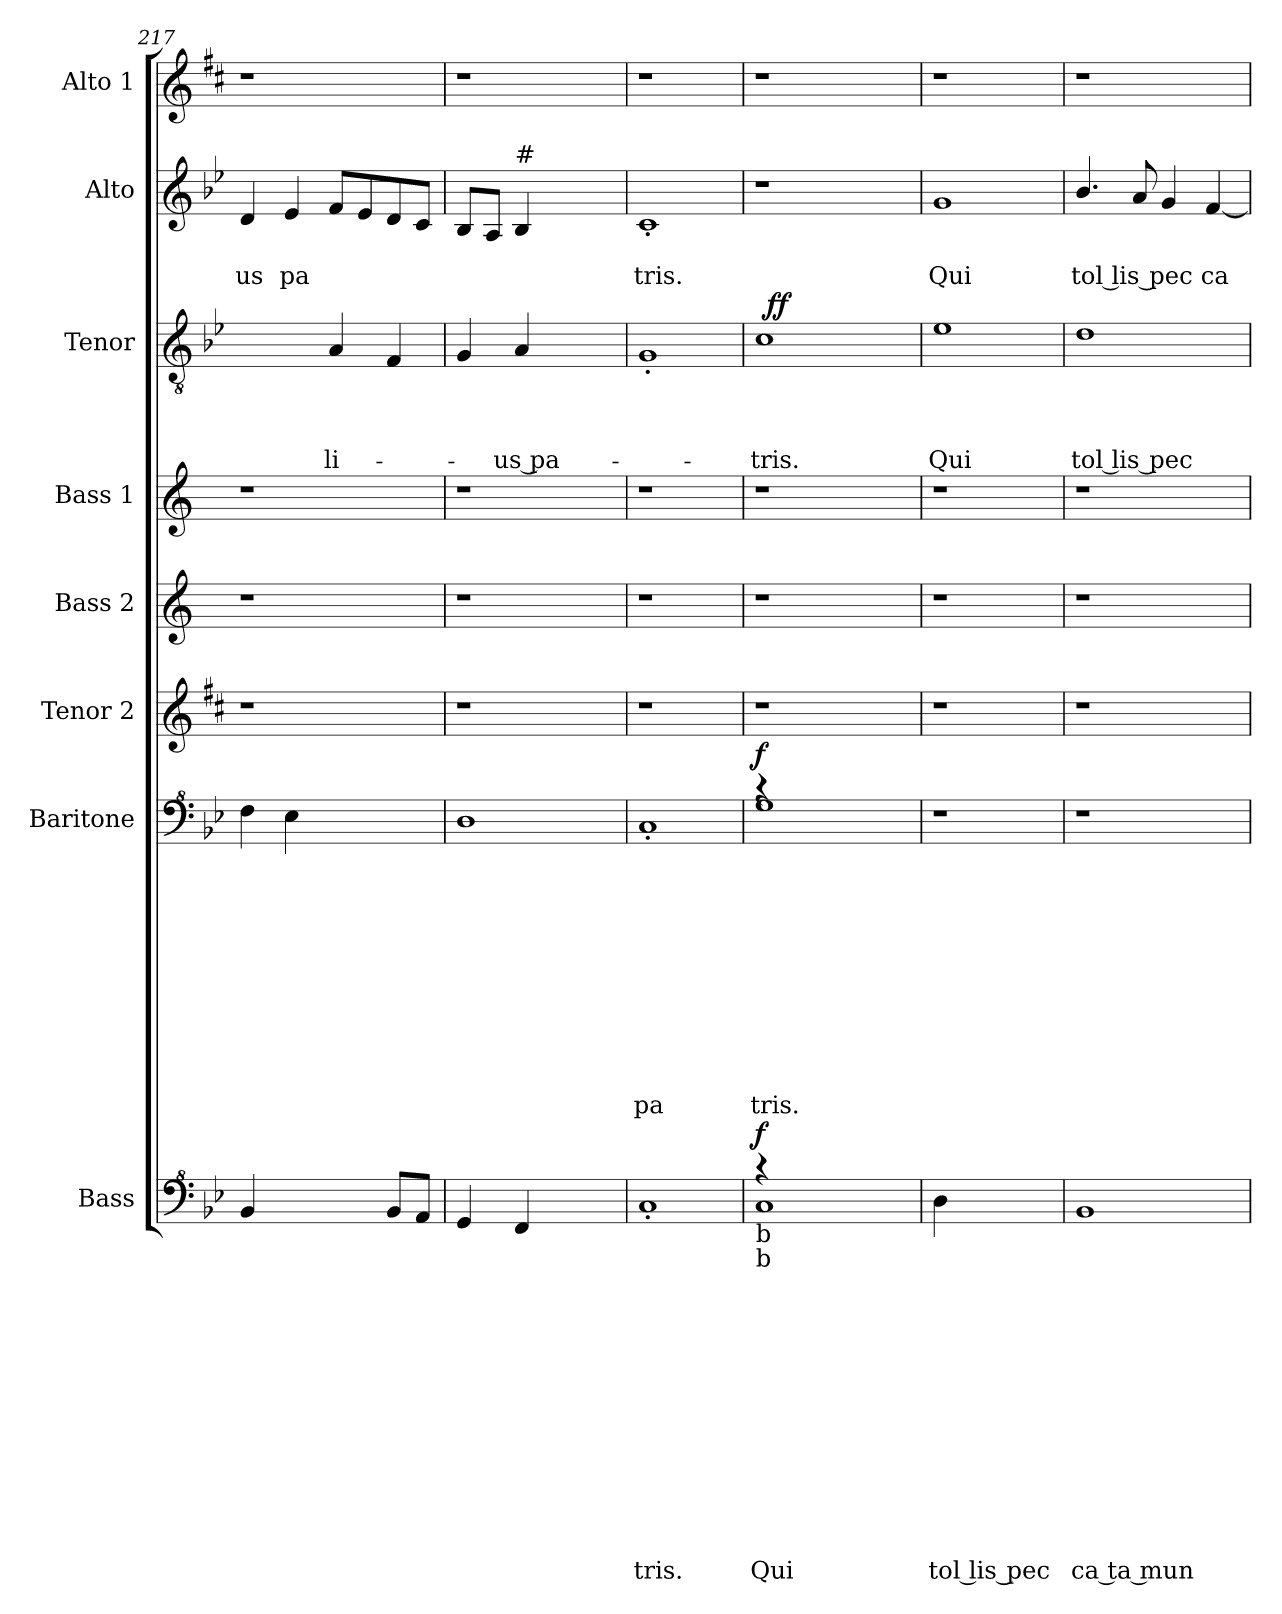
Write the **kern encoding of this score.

**kern	**text	**text	**text	**text	**text	**text	**text	**text	**text	**text	**text	**text	**text	**dynam	**kern	**text	**text	**text	**text	**text	**text	**text	**text	**text	**text	**text	**dynam	**kern	**kern	**kern	**kern	**text	**text	**text	**text	**dynam	**kern	**text	**text	**kern
*part8	*part8	*part8	*part8	*part8	*part8	*part8	*part8	*part8	*part8	*part8	*part8	*part8	*part8	*part8	*part7	*part7	*part7	*part7	*part7	*part7	*part7	*part7	*part7	*part7	*part7	*part7	*part7	*part6	*part5	*part4	*part3	*part3	*part3	*part3	*part3	*part3	*part2	*part2	*part2	*part1
*staff8	*staff8	*staff8	*staff8	*staff8	*staff8	*staff8	*staff8	*staff8	*staff8	*staff8	*staff8	*staff8	*staff8	*staff8	*staff7	*staff7	*staff7	*staff7	*staff7	*staff7	*staff7	*staff7	*staff7	*staff7	*staff7	*staff7	*staff7	*staff6	*staff5	*staff4	*staff3	*staff3	*staff3	*staff3	*staff3	*staff3	*staff2	*staff2	*staff2	*staff1
*I"Bass	*	*	*	*	*	*	*	*	*	*	*	*	*	*	*I"Baritone	*	*	*	*	*	*	*	*	*	*	*	*	*I"Tenor 2	*I"Bass 2	*I"Bass 1	*I"Tenor	*	*	*	*	*	*I"Alto	*	*	*I"Alto 1
*I'B	*	*	*	*	*	*	*	*	*	*	*	*	*	*	*	*	*	*	*	*	*	*	*	*	*	*	*	*I'T2	*I'B2	*I'B1	*I'T	*	*	*	*	*	*I'A	*	*	*I'A1
*clefF^4	*	*	*	*	*	*	*	*	*	*	*	*	*	*	*clefF^4	*	*	*	*	*	*	*	*	*	*	*	*	*clefG2	*clefG2	*clefG2	*clefGv2	*	*	*	*	*	*clefG2	*	*	*clefG2
*	*	*	*	*	*	*	*	*	*	*	*	*	*	*	*	*	*	*	*	*	*	*	*	*	*	*	*	*ITrd1c2	*	*	*ITrd1c2	*	*	*	*	*	*ITrd1c2	*	*	*ITrd1c2
*k[b-e-]	*	*	*	*	*	*	*	*	*	*	*	*	*	*	*k[b-e-]	*	*	*	*	*	*	*	*	*	*	*	*	*k[]	*k[]	*k[]	*k[b-e-a-d-]	*	*	*	*	*	*k[b-e-a-d-]	*	*	*k[]
*B-:	*	*	*	*	*	*	*	*	*	*	*	*	*	*	*B-:	*	*	*	*	*	*	*	*	*	*	*	*	*C:	*C:	*C:	*A-:	*	*	*	*	*	*A-:	*	*	*C:
=217	=217	=217	=217	=217	=217	=217	=217	=217	=217	=217	=217	=217	=217	=217	=217	=217	=217	=217	=217	=217	=217	=217	=217	=217	=217	=217	=217	=217	=217	=217	=217	=217	=217	=217	=217	=217	=217	=217	=217	=217
!	!	!	!	!	!	!	!	!	!	!	!	!	!	!	!	!	!	!	!	!	!	!	!	!	!	!	!	!	!	!	!	!	!	!	!	!	!	!	!LO:LY:b	!
4B-/	.	.	.	.	.	.	.	.	.	.	.	.	.	.	4f\	.	.	.	.	.	.	.	.	.	.	.	.	1r	1r	1r	2ryy	.	.	.	.	.	4c/	.	us	1r
!	!	!	!	!	!	!	!	!	!	!	!	!	!	!	!	!	!	!	!	!	!	!	!	!	!	!	!	!	!	!	!	!	!	!	!	!	!	!	!LO:LY:b	!
2ryy	.	.	.	.	.	.	.	.	.	.	.	.	.	.	4e-\	.	.	.	.	.	.	.	.	.	.	.	.	.	.	.	.	.	.	.	.	.	4d-/	.	pa	.
!	!	!	!	!	!	!	!	!	!	!	!	!	!	!	!	!	!	!	!	!	!	!	!	!	!	!	!	!	!	!	!	!	!	!	!LO:LY:b:rj	!	!	!	!	!
.	.	.	.	.	.	.	.	.	.	.	.	.	.	.	2ryy	.	.	.	.	.	.	.	.	.	.	.	.	.	.	.	4G/	.	.	.	-li-	.	8e-/L	.	.	.
.	.	.	.	.	.	.	.	.	.	.	.	.	.	.	.	.	.	.	.	.	.	.	.	.	.	.	.	.	.	.	.	.	.	.	.	.	8d-/	.	.	.
8B-/L	.	.	.	.	.	.	.	.	.	.	.	.	.	.	.	.	.	.	.	.	.	.	.	.	.	.	.	.	.	.	4E-/	.	.	.	.	.	8c/	.	.	.
8A/J	.	.	.	.	.	.	.	.	.	.	.	.	.	.	.	.	.	.	.	.	.	.	.	.	.	.	.	.	.	.	.	.	.	.	.	.	8B-/J	.	.	.
=218	=218	=218	=218	=218	=218	=218	=218	=218	=218	=218	=218	=218	=218	=218	=218	=218	=218	=218	=218	=218	=218	=218	=218	=218	=218	=218	=218	=218	=218	=218	=218	=218	=218	=218	=218	=218	=218	=218	=218	=218
4G/	.	.	.	.	.	.	.	.	.	.	.	.	.	.	1d	.	.	.	.	.	.	.	.	.	.	.	.	1r	1r	1r	4F/	.	.	.	.	.	8A-/L	.	.	1r
.	.	.	.	.	.	.	.	.	.	.	.	.	.	.	.	.	.	.	.	.	.	.	.	.	.	.	.	.	.	.	.	.	.	.	.	.	8G/J	.	.	.
!	!	!	!	!	!	!	!	!	!	!	!	!	!	!	!	!	!	!	!	!	!	!	!	!	!	!	!	!	!	!	!	!	!	!	!	!	!LO:TX:a:t=#	!	!	!
!	!	!	!	!	!	!	!	!	!	!	!	!	!	!	!	!	!	!	!	!	!	!	!	!	!	!	!	!	!	!	!	!	!	!	!LO:LY:b	!	!	!	!	!
4F/	.	.	.	.	.	.	.	.	.	.	.	.	.	.	.	.	.	.	.	.	.	.	.	.	.	.	.	.	.	.	4G/	.	.	.	-us pa-	.	4A-/	.	.	.
2ryy	.	.	.	.	.	.	.	.	.	.	.	.	.	.	.	.	.	.	.	.	.	.	.	.	.	.	.	.	.	.	2ryy	.	.	.	.	.	2ryy	.	.	.
=219	=219	=219	=219	=219	=219	=219	=219	=219	=219	=219	=219	=219	=219	=219	=219	=219	=219	=219	=219	=219	=219	=219	=219	=219	=219	=219	=219	=219	=219	=219	=219	=219	=219	=219	=219	=219	=219	=219	=219	=219
!	!	!	!	!	!	!	!	!	!	!	!	!	!LO:LY:b	!	!	!	!	!	!	!	!	!	!	!	!	!LO:LY:b	!	!	!	!	!	!	!	!	!	!	!	!	!LO:LY:b	!
1c'<	.	.	.	.	.	.	.	.	.	.	.	.	tris.	.	1c'<	.	.	.	.	.	.	.	.	.	.	pa	.	1r	1r	1r	(1F'<	.	.	.	.	.	1B-'<	.	tris.	1r
!!LO:PB:g=z
=220	=220	=220	=220	=220	=220	=220	=220	=220	=220	=220	=220	=220	=220	=220	=220	=220	=220	=220	=220	=220	=220	=220	=220	=220	=220	=220	=220	=220	=220	=220	=220	=220	=220	=220	=220	=220	=220	=220	=220	=220
*^	*	*	*	*	*	*	*	*	*	*	*	*	*	*	*	*	*	*	*	*	*	*	*	*	*	*	*	*	*	*	*	*	*	*	*	*	*	*	*	*
!	!	!	!	!	!	!	!	!	!	!	!	!	!	!	!	!LO:TX:b:t=b	!	!	!	!	!	!	!	!	!	!	!	!	!	!	!	!	!	!	!	!	!	!	!	!	!
!	!	!	!	!	!	!	!	!	!	!	!	!	!	!	!	!LO:TX:b:t=b	!	!	!	!	!	!	!	!	!	!	!	!	!	!	!	!	!	!	!	!	!	!	!	!	!
!LO:TX:b:t=b	!	!	!	!	!	!	!	!	!	!	!	!	!	!	!	!	!	!	!	!	!	!	!	!	!	!	!	!	!	!	!	!	!	!	!	!	!	!	!	!	!
!LO:TX:b:t=b	!	!	!	!	!	!	!	!	!	!	!	!	!	!	!	!	!	!	!	!	!	!	!	!	!	!	!	!	!	!	!	!	!	!	!	!	!	!	!	!	!
!	!	!	!	!	!	!	!	!	!	!	!	!	!	!LO:LY:b	!LO:DY:b	!	!	!	!	!	!	!	!	!	!	!	!LO:LY:b	!LO:DY:b	!	!	!	!	!	!	!	!LO:LY:b	!	!	!	!	!
*	*	*	*	*	*	*	*	*	*	*	*	*	*	*	*	*^	*	*	*	*	*	*	*	*	*	*	*	*	*	*	*	*^	*	*	*	*	*	*	*	*	*
4rcc	1c	.	.	.	.	.	.	.	.	.	.	.	.	Qui	f	4rcc	1g	.	.	.	.	.	.	.	.	.	.	tris.	f	1r	1r	1r	1B-	32ryy	.	.	.	-tris.	.	1r	.	.	1r
!	!	!	!	!	!	!	!	!	!	!	!	!	!	!	!	!	!	!	!	!	!	!	!	!	!	!	!	!	!	!	!	!	!	!	!	!	!	!	!LO:DY:a	!	!	!	!
!	!	!	!	!	!	!	!	!	!	!	!	!	!	!	!	!	!	!	!	!	!	!	!	!	!	!	!	!	!	!	!	!	!	!	!	!	!	!	!LO:DY:n=1:b	!	!	!	!
.	.	.	.	.	.	.	.	.	.	.	.	.	.	.	.	.	.	.	.	.	.	.	.	.	.	.	.	.	.	.	.	.	.	2ryy	.	.	.	.	f f	.	.	.	.
2.ryy	.	.	.	.	.	.	.	.	.	.	.	.	.	.	.	2.ryy	.	.	.	.	.	.	.	.	.	.	.	.	.	.	.	.	.	.	.	.	.	.	.	.	.	.	.
.	.	.	.	.	.	.	.	.	.	.	.	.	.	.	.	.	.	.	.	.	.	.	.	.	.	.	.	.	.	.	.	.	.	4...ryy	.	.	.	.	.	.	.	.	.
=221	=221	=221	=221	=221	=221	=221	=221	=221	=221	=221	=221	=221	=221	=221	=221	=221	=221	=221	=221	=221	=221	=221	=221	=221	=221	=221	=221	=221	=221	=221	=221	=221	=221	=221	=221	=221	=221	=221	=221	=221	=221	=221	=221
!	!	!	!	!	!	!	!	!	!	!	!	!	!	!LO:LY:b:rj	!	!	!	!	!	!	!	!	!	!	!	!	!	!	!	!	!	!	!	!	!	!	!	!LO:LY:b:rj	!	!	!	!LO:LY:b	!
*v	*v	*	*	*	*	*	*	*	*	*	*	*	*	*	*	*	*	*	*	*	*	*	*	*	*	*	*	*	*	*	*	*	*v	*v	*	*	*	*	*	*	*	*	*
*	*	*	*	*	*	*	*	*	*	*	*	*	*	*	*v	*v	*	*	*	*	*	*	*	*	*	*	*	*	*	*	*	*	*	*	*	*	*	*	*	*	*
4d\	.	.	.	.	.	.	.	.	.	.	.	.	tol lis pec	.	1r	.	.	.	.	.	.	.	.	.	.	.	.	1r	1r	1r	1d-	.	.	.	Qui	.	1f	.	Qui	1r
2.ryy	.	.	.	.	.	.	.	.	.	.	.	.	.	.	.	.	.	.	.	.	.	.	.	.	.	.	.	.	.	.	.	.	.	.	.	.	.	.	.	.
=222	=222	=222	=222	=222	=222	=222	=222	=222	=222	=222	=222	=222	=222	=222	=222	=222	=222	=222	=222	=222	=222	=222	=222	=222	=222	=222	=222	=222	=222	=222	=222	=222	=222	=222	=222	=222	=222	=222	=222	=222
!	!	!	!	!	!	!	!	!	!	!	!	!	!LO:LY:b:rj	!	!	!	!	!	!	!	!	!	!	!	!	!	!	!	!	!	!	!	!	!	!LO:LY:b:rj	!	!	!	!LO:LY:b:rj	!
1B-	.	.	.	.	.	.	.	.	.	.	.	.	ca ta mun	.	1r	.	.	.	.	.	.	.	.	.	.	.	.	1r	1r	1r	1c	.	.	.	tol lis pec	.	4.a-/	.	tol lis pec	1r
.	.	.	.	.	.	.	.	.	.	.	.	.	.	.	.	.	.	.	.	.	.	.	.	.	.	.	.	.	.	.	.	.	.	.	.	.	8g/	.	.	.
.	.	.	.	.	.	.	.	.	.	.	.	.	.	.	.	.	.	.	.	.	.	.	.	.	.	.	.	.	.	.	.	.	.	.	.	.	4f/	.	.	.
!	!	!	!	!	!	!	!	!	!	!	!	!	!	!	!	!	!	!	!	!	!	!	!	!	!	!	!	!	!	!	!	!	!	!	!	!	!	!	!LO:LY:b	!
.	.	.	.	.	.	.	.	.	.	.	.	.	.	.	.	.	.	.	.	.	.	.	.	.	.	.	.	.	.	.	.	.	.	.	.	.	[<4e-/	.	ca	.
=	=	=	=	=	=	=	=	=	=	=	=	=	=	=	=	=	=	=	=	=	=	=	=	=	=	=	=	=	=	=	=	=	=	=	=	=	=	=	=	=
*-	*-	*-	*-	*-	*-	*-	*-	*-	*-	*-	*-	*-	*-	*-	*-	*-	*-	*-	*-	*-	*-	*-	*-	*-	*-	*-	*-	*-	*-	*-	*-	*-	*-	*-	*-	*-	*-	*-	*-	*-
